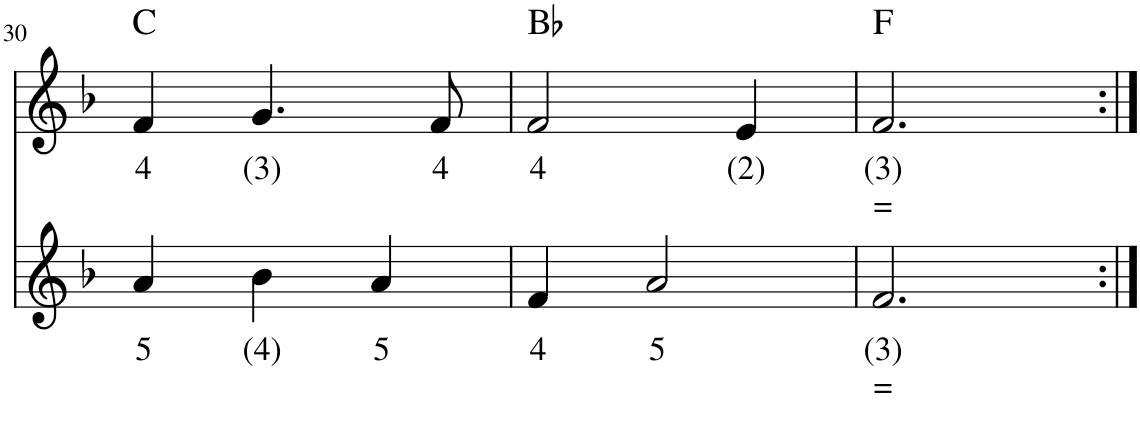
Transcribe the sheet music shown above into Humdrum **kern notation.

**kern	**text	**text	**kern	**text	**text	**harte
*part2	*part2	*part2	*part1	*part1	*part1	*part1
*staff2	*staff2	*staff2	*staff1	*staff1	*staff1	*
*I"Stem	*	*	*I"Piano	*	*	*
!!LO:PB:g=z
*clefG2	*	*	*clefG2	*	*	*
*k[b-]	*	*	*k[b-]	*	*	*
*M3/4	*	*	*M3/4	*	*	*
=30	=30	=30	=30	=30	=30	=30
!	!LO:LY:b	!	!	!LO:LY:b	!	!
4a/	5	.	4f/	4	.	C:maj
!	!LO:LY:b	!	!	!LO:LY:b	!	!
4b-\	(4)	.	4.g/	(3)	.	.
!	!LO:LY:b	!	!	!	!	!
4a/	5	.	.	.	.	.
!	!	!	!	!LO:LY:b	!	!
.	.	.	8f/	4	.	.
=31	=31	=31	=31	=31	=31	=31
!	!LO:LY:b	!	!	!LO:LY:b	!	!
4f/	4	.	2f/	4	.	Bb:maj
!	!LO:LY:b	!	!	!	!	!
2a/	5	.	.	.	.	.
!	!	!	!	!LO:LY:b	!	!
.	.	.	4e/	(2)	.	.
=32	=32	=32	=32	=32	=32	=32
!	!LO:LY:b	!LO:LY:b	!	!LO:LY:b	!LO:LY:b	!
2.f/	(3)	=	2.f/	(3)	=	F:maj
=:|!	=:|!	=:|!	=:|!	=:|!	=:|!	=:|!
*-	*-	*-	*-	*-	*-	*-
